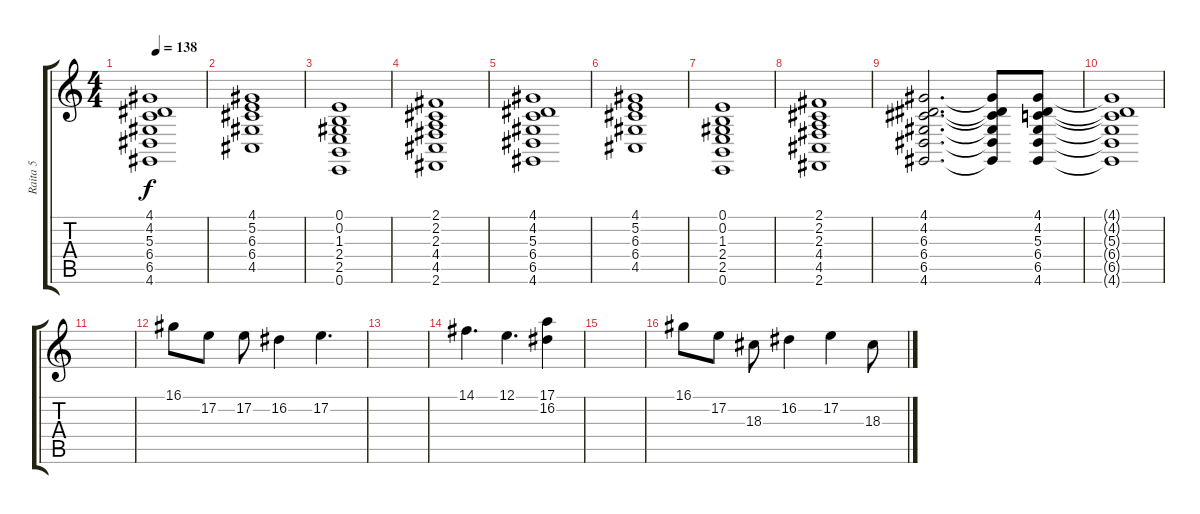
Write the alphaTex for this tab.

\track ("Raita 5" "Raita 5") {instrument fx5brightness}
\staff {score tabs}
\tuning (E4 B3 G3 D3 A2 E2) {hide}
\ts (4 4)
\tempo 138
\clef g2
\ks c
(4.1 4.2 5.3 6.4 6.5 4.6).1{dy f} |
(4.1 5.2 6.3 6.4 4.5).1 |
(0.1 0.2 1.3 2.4 2.5 0.6).1 |
(2.1 2.2 2.3 4.4 4.5 2.6).1 |
(4.1 4.2 5.3 6.4 6.5 4.6).1 |
(4.1 5.2 6.3 6.4 4.5).1 |
(0.1 0.2 1.3 2.4 2.5 0.6).1 |
(2.1 2.2 2.3 4.4 4.5 2.6).1 |
(4.1 4.2 6.3 6.4 6.5 4.6).2{d} (4.1{t} 4.2{t} 6.3{t} 6.4{t} 6.5{t} 4.6{t}).8 (4.1 4.2 5.3 6.4 6.5 4.6).8 |
(4.1{t} 4.2{t} 5.3{t} 6.4{t} 6.5{t} 4.6{t}).1 |
|
16.1.8 17.2.8 17.2.8 16.2.4 17.2.4{d} |
|
14.1.4{d} 12.1.4{d} (17.1 16.2).4 |
|
16.1.8 17.2.8 18.3.8 16.2.4 17.2.4 18.3.8
